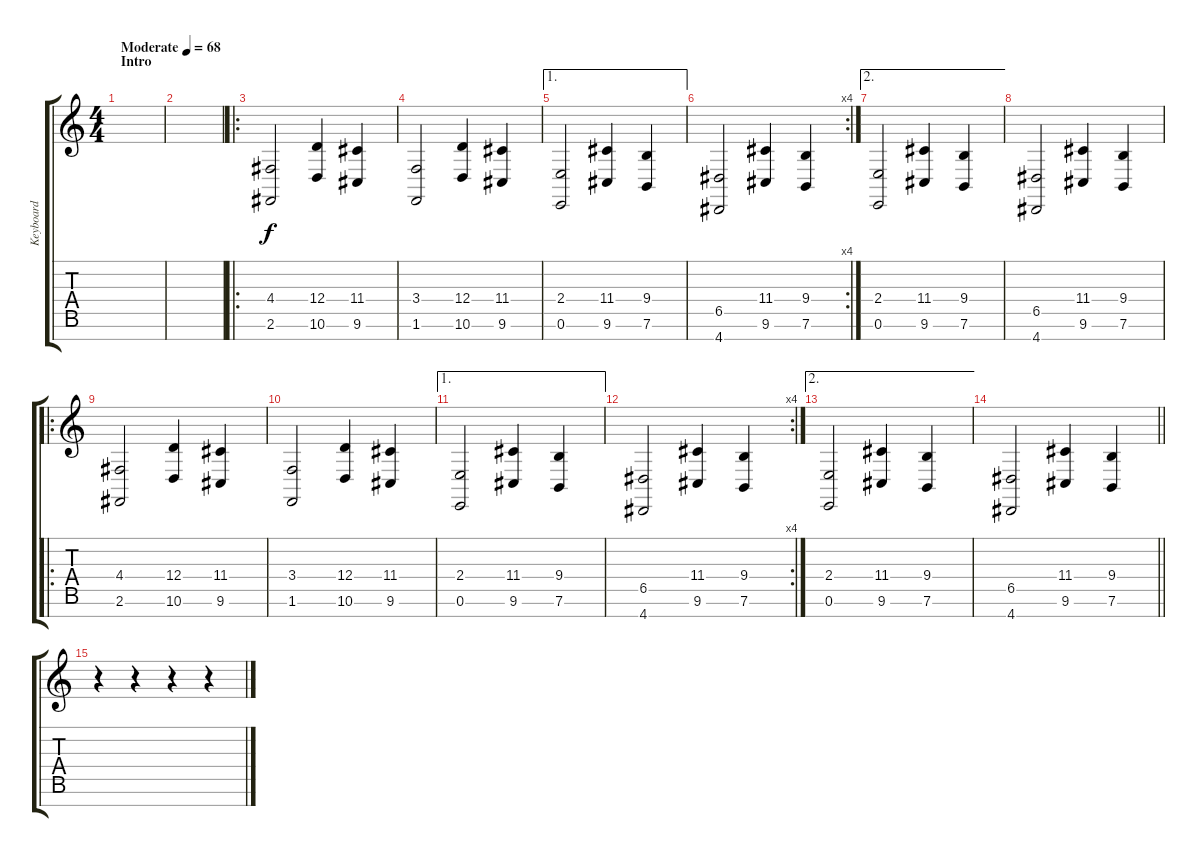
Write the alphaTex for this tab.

\track ("Keyboard" "Keyboard") {instrument glockenspiel}
\staff {score tabs}
\tuning (E4 B3 G3 D3 A2 E2 B1) {hide}
\ts (4 4)
\section ("" "Intro")
\tempo (68 "Moderate")
\clef g2
\ks c
|
|
\ro
(4.4 2.6).2 (12.4 10.6).4 (11.4 9.6).4 |
(3.4 1.6).2 (12.4 10.6).4 (11.4 9.6).4 |
\ae 1
(2.4 0.6).2 (11.4 9.6).4 (9.4 7.6).4 |
\rc 4
(6.5 4.7).2 (11.4 9.6).4 (9.4 7.6).4 |
\ae 2
(2.4 0.6).2 (11.4 9.6).4 (9.4 7.6).4 |
(6.5 4.7).2 (11.4 9.6).4 (9.4 7.6).4 |
\ro
(4.4 2.6).2 (12.4 10.6).4 (11.4 9.6).4 |
(3.4 1.6).2 (12.4 10.6).4 (11.4 9.6).4 |
\ae 1
(2.4 0.6).2 (11.4 9.6).4 (9.4 7.6).4 |
\rc 4
(6.5 4.7).2 (11.4 9.6).4 (9.4 7.6).4 |
\ae 2
(2.4 0.6).2 (11.4 9.6).4 (9.4 7.6).4 |
\barLineRight lightlight
(6.5 4.7).2 (11.4 9.6).4 (9.4 7.6).4 |
r.4 r.4 r.4 r.4
